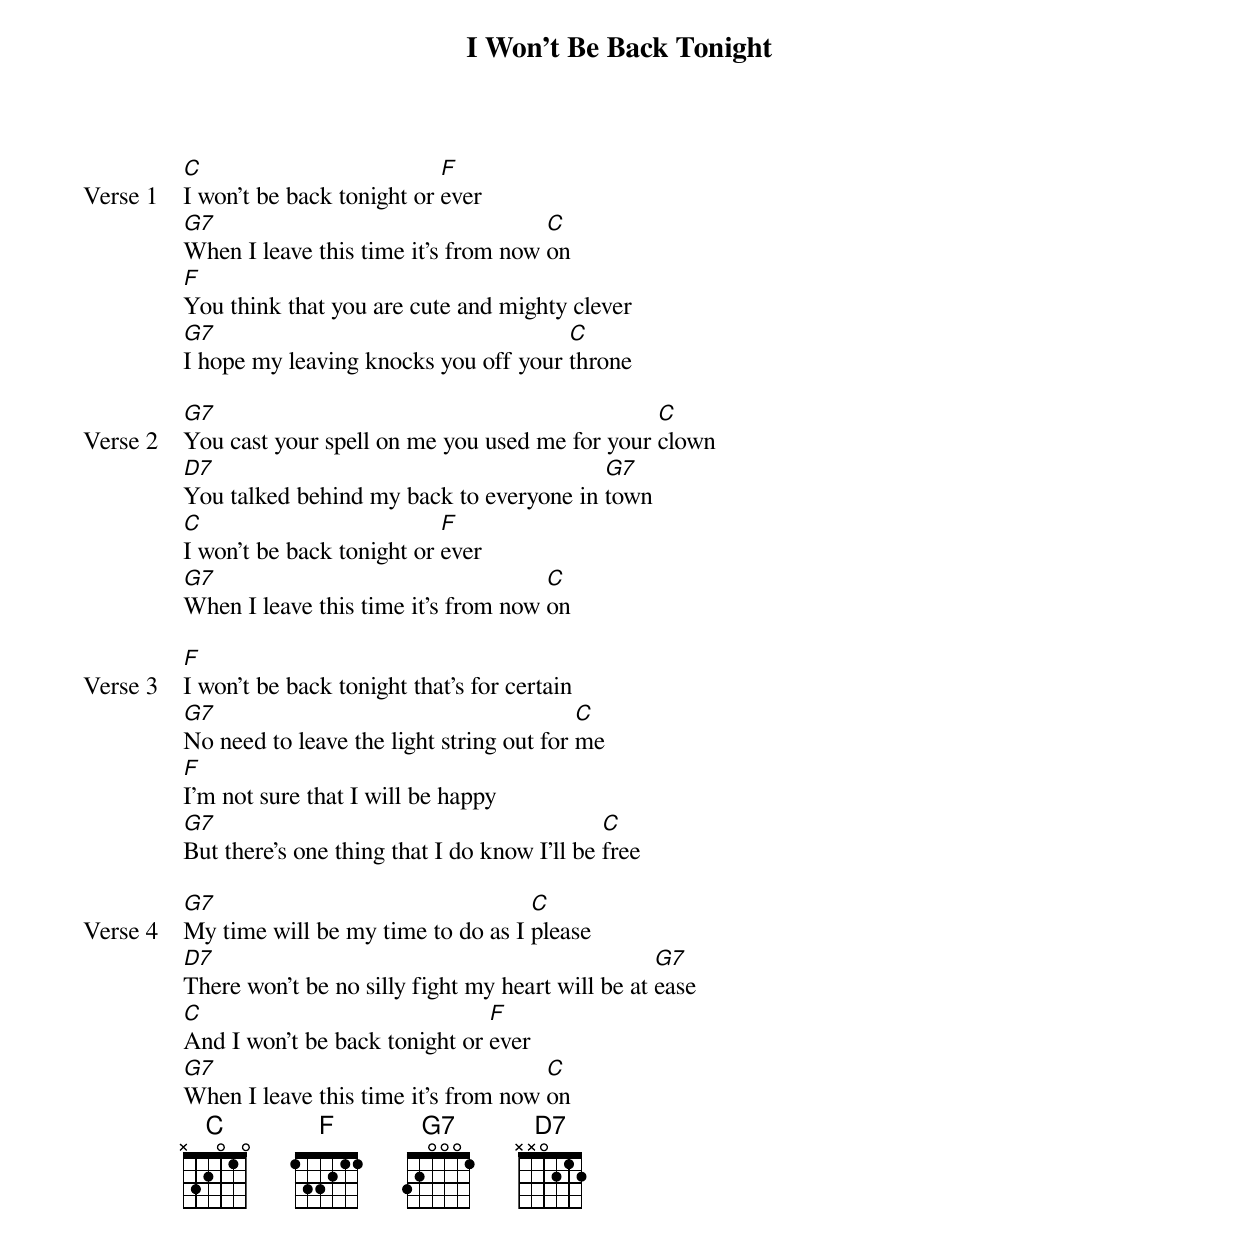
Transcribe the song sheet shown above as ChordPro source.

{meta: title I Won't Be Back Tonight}
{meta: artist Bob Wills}
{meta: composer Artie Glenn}

{start_of_verse: Verse 1}
[C]I won’t be back tonight or [F]ever
[G7]When I leave this time it’s from now [C]on
[F]You think that you are cute and mighty clever
[G7]I hope my leaving knocks you off your [C]throne
{end_of_verse}

{start_of_verse: Verse 2}
[G7]You cast your spell on me you used me for your [C]clown
[D7]You talked behind my back to everyone in [G7]town
[C]I won’t be back tonight or [F]ever
[G7]When I leave this time it’s from now [C]on
{end_of_verse}

{start_of_verse: Verse 3}
[F]I won’t be back tonight that’s for certain
[G7]No need to leave the light string out for [C]me
[F]I’m not sure that I will be happy
[G7]But there’s one thing that I do know I’ll be [C]free
{end_of_verse}

{start_of_verse: Verse 4}
[G7]My time will be my time to do as I [C]please
[D7]There won’t be no silly fight my heart will be at [G7]ease
[C]And I won’t be back tonight or [F]ever
[G7]When I leave this time it’s from now [C]on
{end_of_verse}
